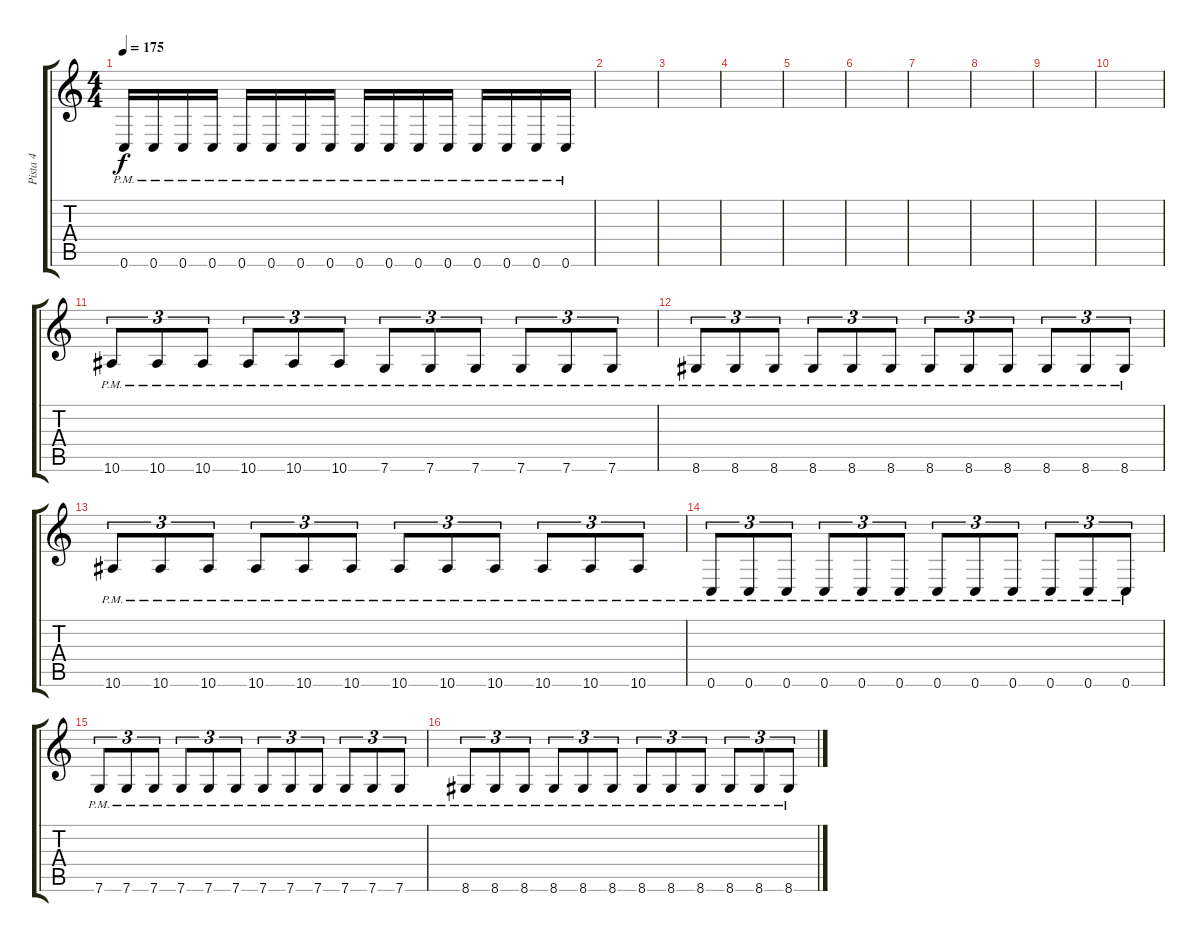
\track ("Pista 4" "Pista 4") {instrument distortionguitar}
\staff {score tabs}
\tuning (E4 C4 G3 C3 G2 C2) {hide}
\ts (4 4)
\tempo 175
\clef g2
\ks c
0.6{pm}.16{dy f} 0.6{pm}.16 0.6{pm}.16 0.6{pm}.16 0.6{pm}.16 0.6{pm}.16 0.6{pm}.16 0.6{pm}.16 0.6{pm}.16 0.6{pm}.16 0.6{pm}.16 0.6{pm}.16 0.6{pm}.16 0.6{pm}.16 0.6{pm}.16 0.6{pm}.16 |
|
|
|
|
|
|
|
|
|
10.6{pm}.8{tu (3 2)} 10.6{pm}.8{tu (3 2)} 10.6{pm}.8{tu (3 2)} 10.6{pm}.8{tu (3 2)} 10.6{pm}.8{tu (3 2)} 10.6{pm}.8{tu (3 2)} 7.6{pm}.8{tu (3 2)} 7.6{pm}.8{tu (3 2)} 7.6{pm}.8{tu (3 2)} 7.6{pm}.8{tu (3 2)} 7.6{pm}.8{tu (3 2)} 7.6{pm}.8{tu (3 2)} |
8.6{pm}.8{tu (3 2)} 8.6{pm}.8{tu (3 2)} 8.6{pm}.8{tu (3 2)} 8.6{pm}.8{tu (3 2)} 8.6{pm}.8{tu (3 2)} 8.6{pm}.8{tu (3 2)} 8.6{pm}.8{tu (3 2)} 8.6{pm}.8{tu (3 2)} 8.6{pm}.8{tu (3 2)} 8.6{pm}.8{tu (3 2)} 8.6{pm}.8{tu (3 2)} 8.6{pm}.8{tu (3 2)} |
10.6{pm}.8{tu (3 2)} 10.6{pm}.8{tu (3 2)} 10.6{pm}.8{tu (3 2)} 10.6{pm}.8{tu (3 2)} 10.6{pm}.8{tu (3 2)} 10.6{pm}.8{tu (3 2)} 10.6{pm}.8{tu (3 2)} 10.6{pm}.8{tu (3 2)} 10.6{pm}.8{tu (3 2)} 10.6{pm}.8{tu (3 2)} 10.6{pm}.8{tu (3 2)} 10.6{pm}.8{tu (3 2)} |
0.6{pm}.8{tu (3 2)} 0.6{pm}.8{tu (3 2)} 0.6{pm}.8{tu (3 2)} 0.6{pm}.8{tu (3 2)} 0.6{pm}.8{tu (3 2)} 0.6{pm}.8{tu (3 2)} 0.6{pm}.8{tu (3 2)} 0.6{pm}.8{tu (3 2)} 0.6{pm}.8{tu (3 2)} 0.6{pm}.8{tu (3 2)} 0.6{pm}.8{tu (3 2)} 0.6{pm}.8{tu (3 2)} |
7.6{pm}.8{tu (3 2)} 7.6{pm}.8{tu (3 2)} 7.6{pm}.8{tu (3 2)} 7.6{pm}.8{tu (3 2)} 7.6{pm}.8{tu (3 2)} 7.6{pm}.8{tu (3 2)} 7.6{pm}.8{tu (3 2)} 7.6{pm}.8{tu (3 2)} 7.6{pm}.8{tu (3 2)} 7.6{pm}.8{tu (3 2)} 7.6{pm}.8{tu (3 2)} 7.6{pm}.8{tu (3 2)} |
8.6{pm}.8{tu (3 2)} 8.6{pm}.8{tu (3 2)} 8.6{pm}.8{tu (3 2)} 8.6{pm}.8{tu (3 2)} 8.6{pm}.8{tu (3 2)} 8.6{pm}.8{tu (3 2)} 8.6{pm}.8{tu (3 2)} 8.6{pm}.8{tu (3 2)} 8.6{pm}.8{tu (3 2)} 8.6{pm}.8{tu (3 2)} 8.6{pm}.8{tu (3 2)} 8.6{pm}.8{tu (3 2)}
